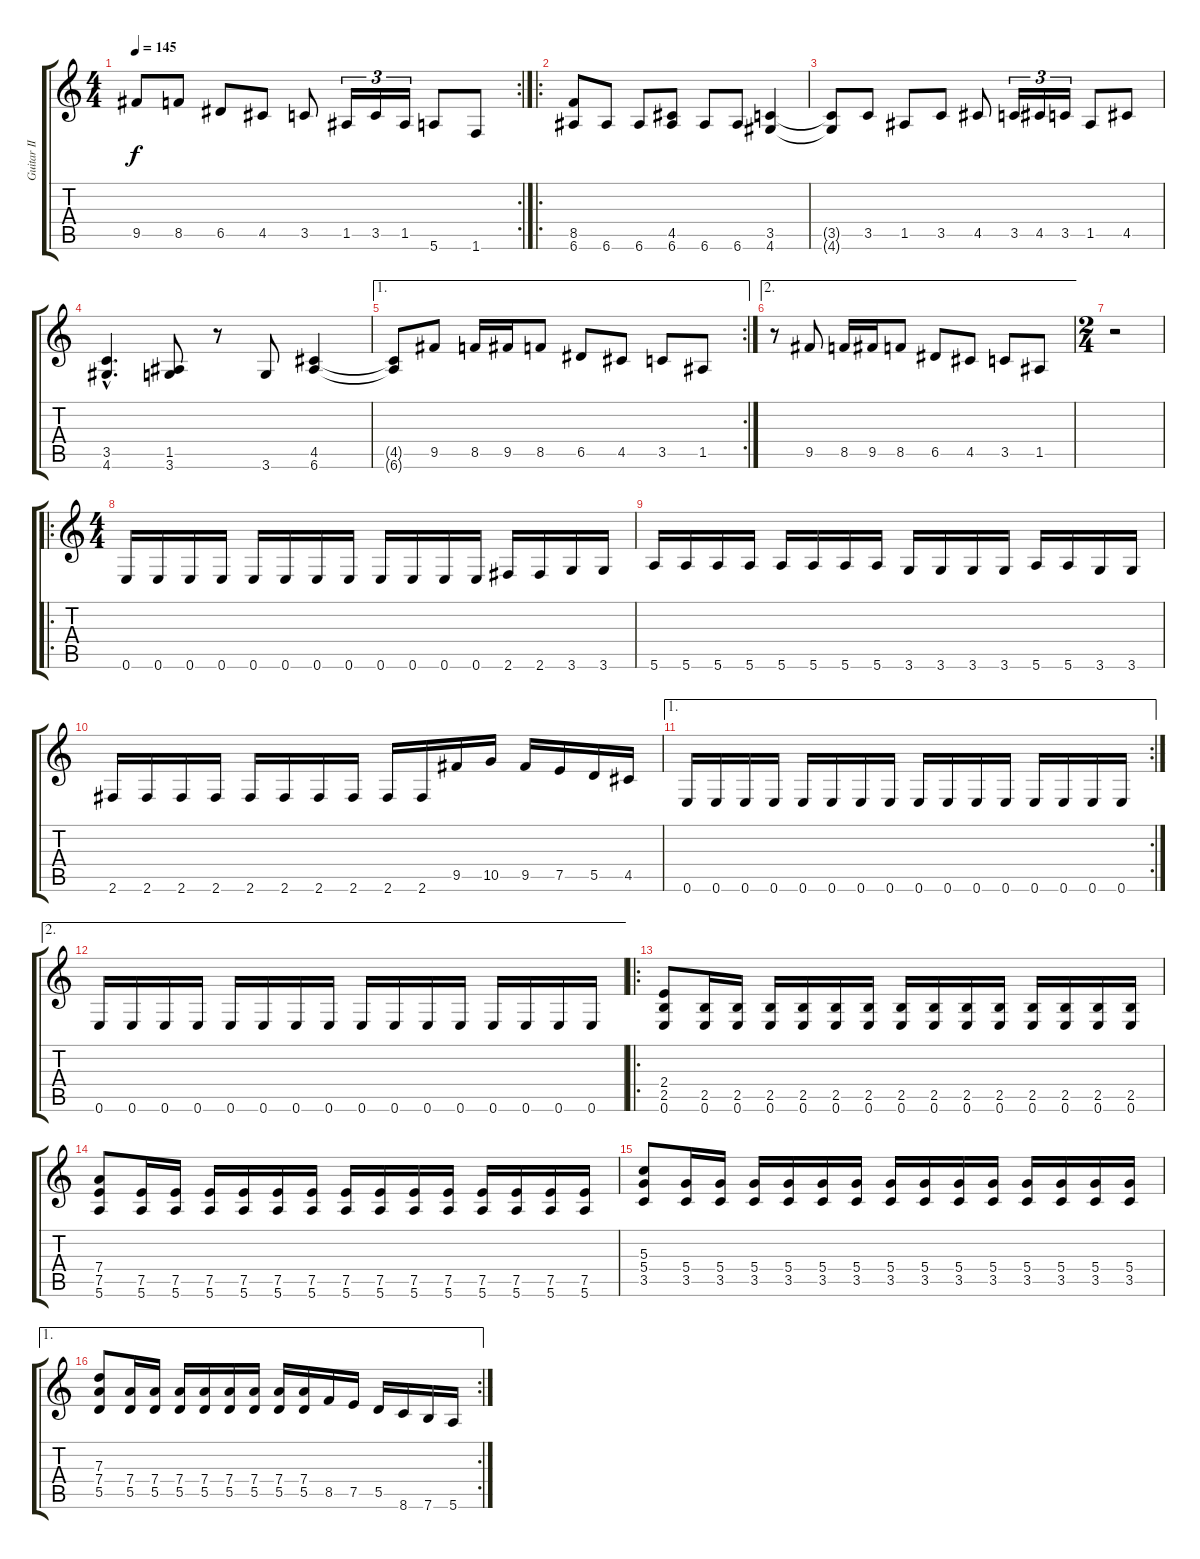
\track ("Guitar II" "Guitar II") {instrument distortionguitar}
\staff {score tabs}
\tuning (E4 B3 G3 D3 A2 E2) {hide}
\rc 2
\ts (4 4)
\tempo 145
\clef g2
\ks c
9.5.8{dy f} 8.5.8 6.5.8 4.5.8 3.5.8 1.5.16{tu (3 2)} 3.5.16{tu (3 2)} 1.5.16{tu (3 2)} 5.6.8 1.6.8 |
\ro
(8.5 6.6).8 6.6.8 6.6.8 (4.5 6.6).8 6.6.8 6.6.8 (3.5 4.6).4 |
(3.5{t} 4.6{t}).8 3.5.8 1.5.8 3.5.8 4.5.8 3.5.16{tu (3 2)} 4.5.16{tu (3 2)} 3.5.16{tu (3 2)} 1.5.8 4.5.8 |
(3.5{hac} 4.6{hac}).4{d} (1.5 3.6).8 r.8 3.6.8 (4.5 6.6).4 |
\ae 1
\rc 2
(4.5{t} 6.6{t}).8 9.5.8 8.5.16 9.5.16 8.5.8 6.5.8 4.5.8 3.5.8 1.5.8 |
\ae 2
r.8 9.5.8 8.5.16 9.5.16 8.5.8 6.5.8 4.5.8 3.5.8 1.5.8 |
\ts (2 4)
r.2 |
\ro
\ts (4 4)
0.6.16 0.6.16 0.6.16 0.6.16 0.6.16 0.6.16 0.6.16 0.6.16 0.6.16 0.6.16 0.6.16 0.6.16 2.6.16 2.6.16 3.6.16 3.6.16 |
5.6.16 5.6.16 5.6.16 5.6.16 5.6.16 5.6.16 5.6.16 5.6.16 3.6.16 3.6.16 3.6.16 3.6.16 5.6.16 5.6.16 3.6.16 3.6.16 |
2.6.16 2.6.16 2.6.16 2.6.16 2.6.16 2.6.16 2.6.16 2.6.16 2.6.16 2.6.16 9.5.16 10.5.16 9.5.16 7.5.16 5.5.16 4.5.16 |
\ae 1
\rc 2
0.6.16 0.6.16 0.6.16 0.6.16 0.6.16 0.6.16 0.6.16 0.6.16 0.6.16 0.6.16 0.6.16 0.6.16 0.6.16 0.6.16 0.6.16 0.6.16 |
\ae 2
0.6.16 0.6.16 0.6.16 0.6.16 0.6.16 0.6.16 0.6.16 0.6.16 0.6.16 0.6.16 0.6.16 0.6.16 0.6.16 0.6.16 0.6.16 0.6.16 |
\ro
(2.4 2.5 0.6).8 (2.5 0.6).16 (2.5 0.6).16 (2.5 0.6).16 (2.5 0.6).16 (2.5 0.6).16 (2.5 0.6).16 (2.5 0.6).16 (2.5 0.6).16 (2.5 0.6).16 (2.5 0.6).16 (2.5 0.6).16 (2.5 0.6).16 (2.5 0.6).16 (2.5 0.6).16 |
(7.4 7.5 5.6).8 (7.5 5.6).16 (7.5 5.6).16 (7.5 5.6).16 (7.5 5.6).16 (7.5 5.6).16 (7.5 5.6).16 (7.5 5.6).16 (7.5 5.6).16 (7.5 5.6).16 (7.5 5.6).16 (7.5 5.6).16 (7.5 5.6).16 (7.5 5.6).16 (7.5 5.6).16 |
(5.3 5.4 3.5).8 (5.4 3.5).16 (5.4 3.5).16 (5.4 3.5).16 (5.4 3.5).16 (5.4 3.5).16 (5.4 3.5).16 (5.4 3.5).16 (5.4 3.5).16 (5.4 3.5).16 (5.4 3.5).16 (5.4 3.5).16 (5.4 3.5).16 (5.4 3.5).16 (5.4 3.5).16 |
\ae 1
\rc 2
(7.3 7.4 5.5).8 (7.4 5.5).16 (7.4 5.5).16 (7.4 5.5).16 (7.4 5.5).16 (7.4 5.5).16 (7.4 5.5).16 (7.4 5.5).16 (7.4 5.5).16 8.5.16 7.5.16 5.5.16 8.6.16 7.6.16 5.6.16
